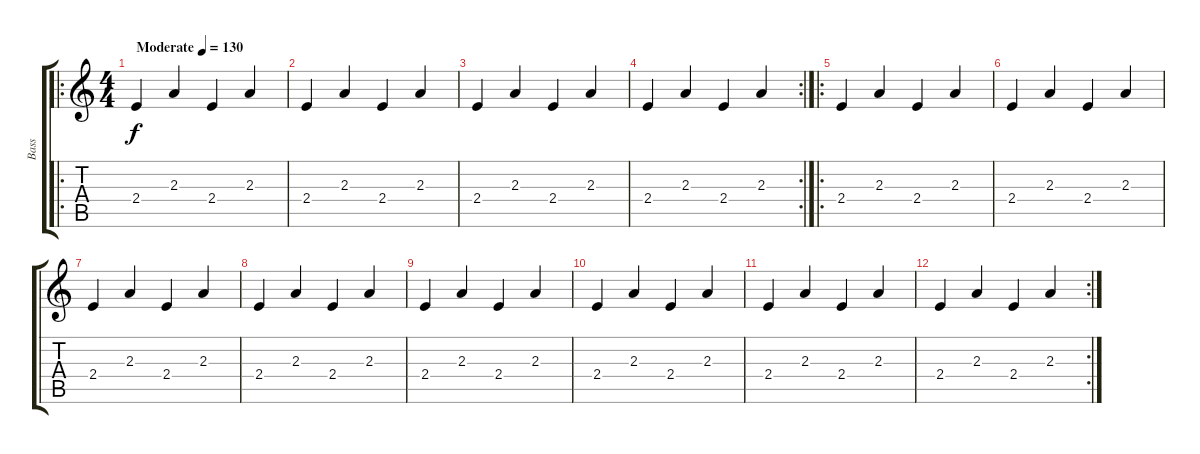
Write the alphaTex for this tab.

\track ("Bass" "Bass") {instrument electricbassfinger}
\staff {score tabs}
\tuning (E4 B3 G3 D3 A2 E2) {hide}
\ro
\ts (4 4)
\tempo (130 "Moderate")
\clef g2
\ks c
2.4.4{dy f instrument electricbassfinger} 2.3.4 2.4.4 2.3.4 |
2.4.4 2.3.4 2.4.4 2.3.4 |
2.4.4 2.3.4 2.4.4 2.3.4 |
\rc 2
2.4.4 2.3.4 2.4.4 2.3.4 |
\ro
2.4.4 2.3.4 2.4.4 2.3.4 |
2.4.4 2.3.4 2.4.4 2.3.4 |
2.4.4 2.3.4 2.4.4 2.3.4 |
2.4.4 2.3.4 2.4.4 2.3.4 |
2.4.4 2.3.4 2.4.4 2.3.4 |
2.4.4 2.3.4 2.4.4 2.3.4 |
2.4.4 2.3.4 2.4.4 2.3.4 |
\rc 2
2.4.4 2.3.4 2.4.4 2.3.4
